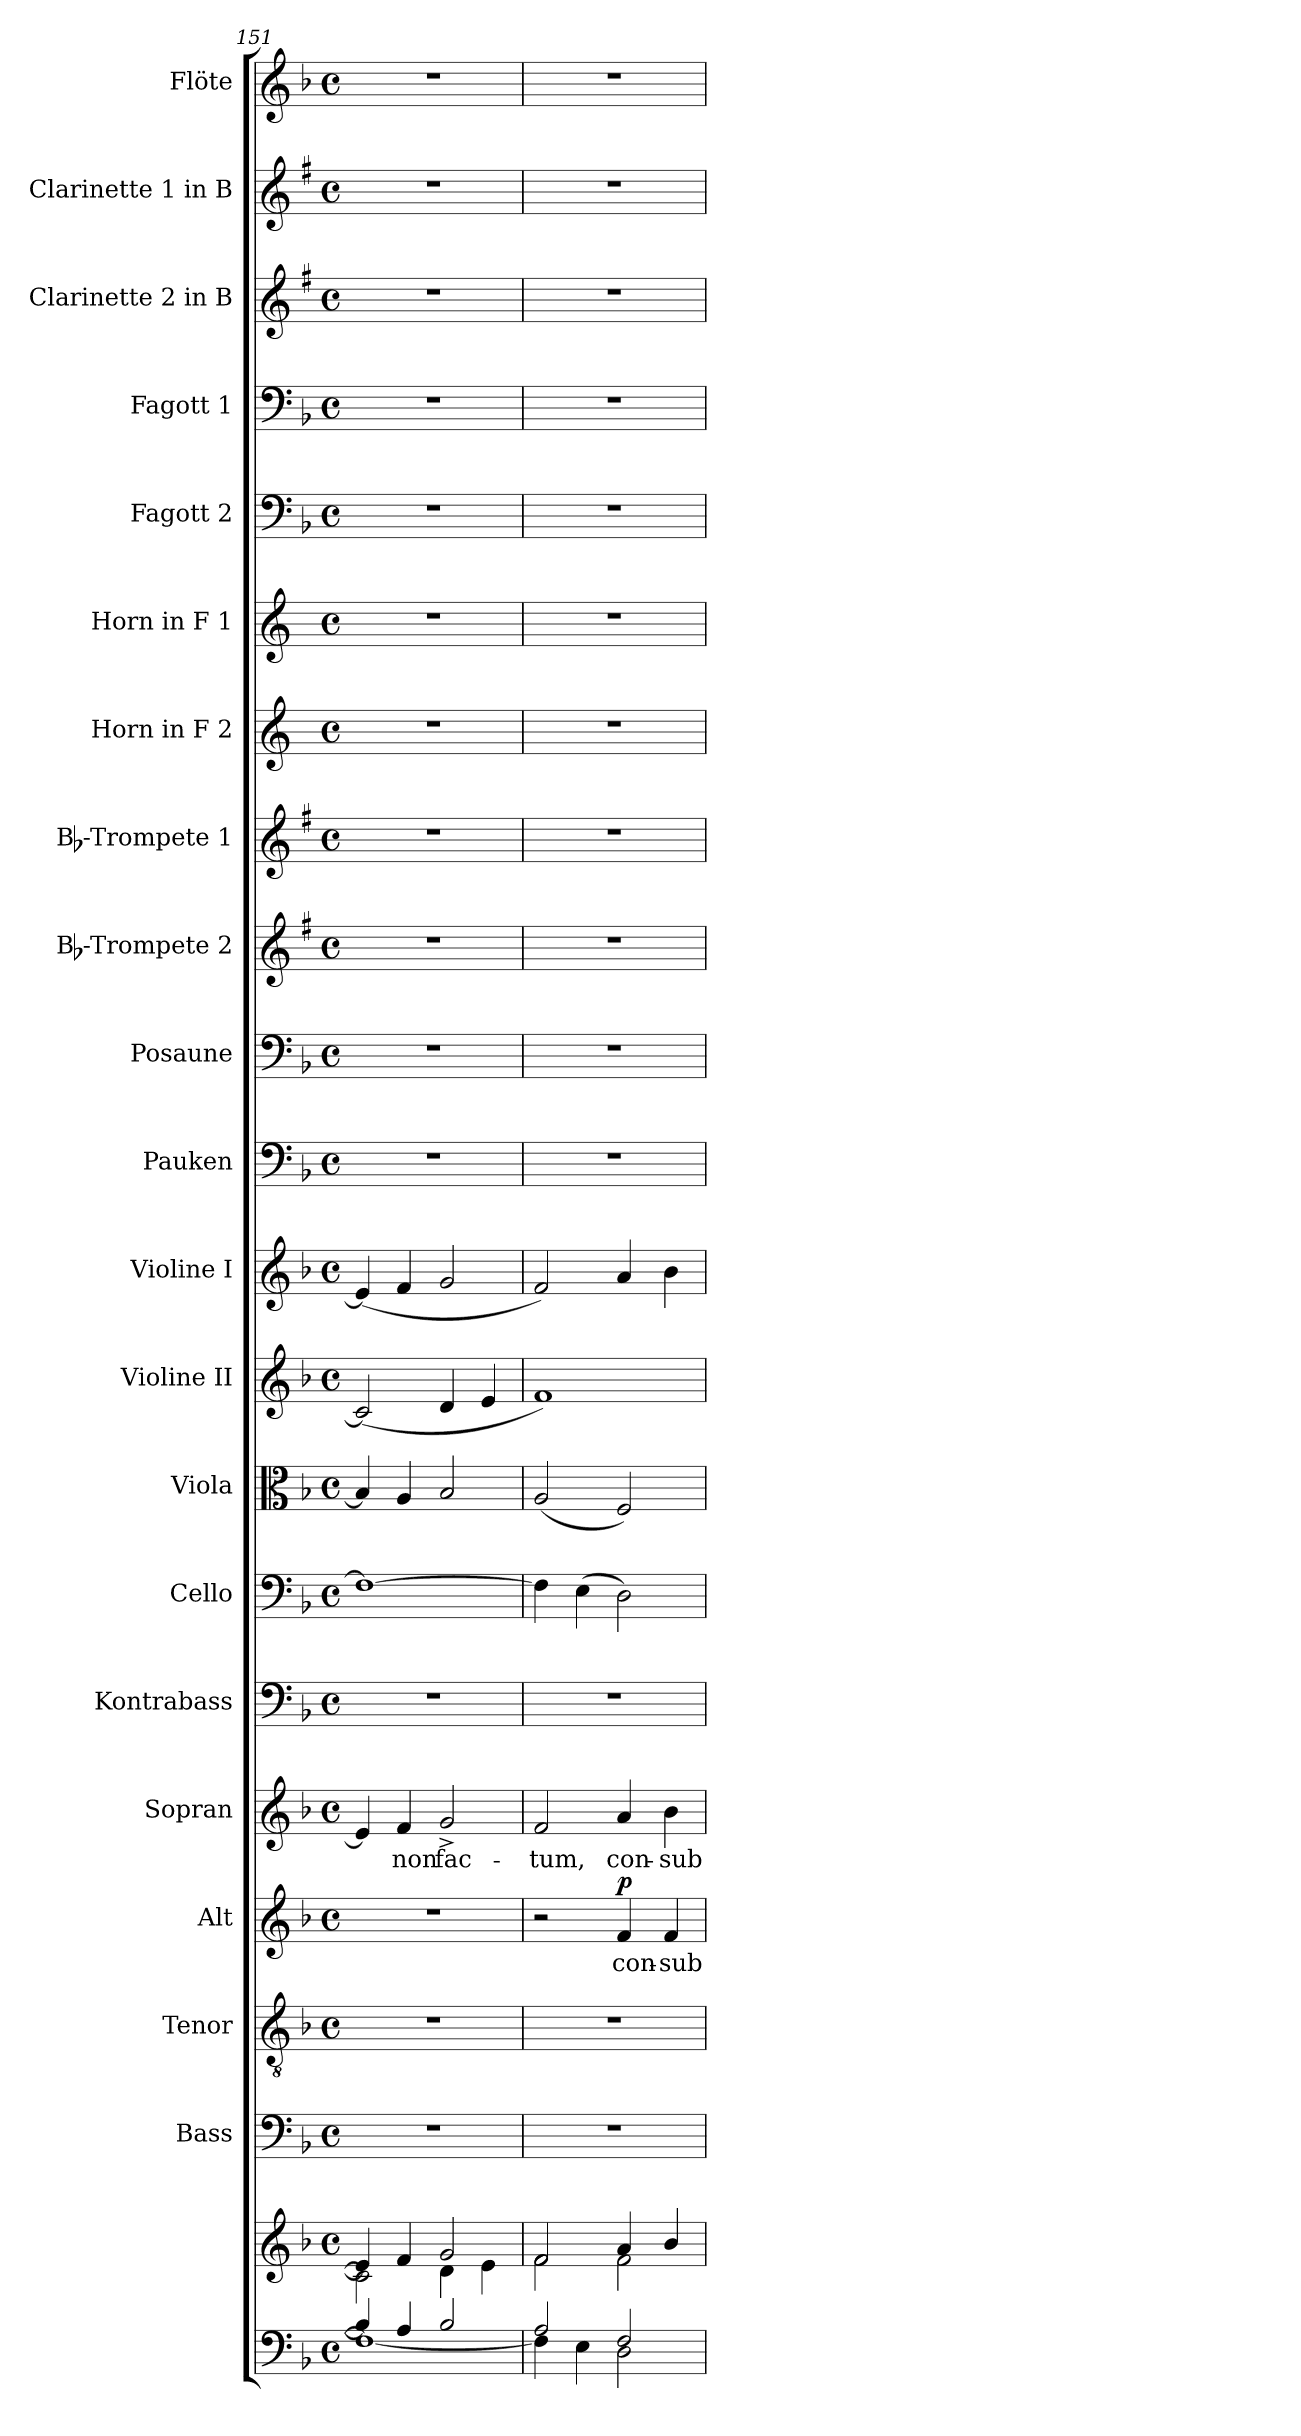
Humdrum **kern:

**kern	**kern	**kern	**kern	**kern	**text	**dynam	**kern	**text	**kern	**kern	**kern	**kern	**kern	**kern	**kern	**kern	**kern	**kern	**kern	**kern	**kern	**kern	**kern	**kern
*part21	*part21	*part20	*part19	*part18	*part18	*part18	*part17	*part17	*part16	*part15	*part14	*part13	*part12	*part11	*part10	*part9	*part8	*part7	*part6	*part5	*part4	*part3	*part2	*part1
*staff22	*staff21	*staff20	*staff19	*staff18	*staff18	*staff18	*staff17	*staff17	*staff16	*staff15	*staff14	*staff13	*staff12	*staff11	*staff10	*staff9	*staff8	*staff7	*staff6	*staff5	*staff4	*staff3	*staff2	*staff1
*	*	*I"Bass	*I"Tenor	*I"Alt	*	*	*I"Sopran	*	*I"Kontrabass	*I"Cello	*I"Viola	*I"Violine II	*I"Violine I	*I"Pauken	*I"Posaune	*I"Bb-Trompete 2	*I"Bb-Trompete 1	*I"Horn in F 2	*I"Horn in F 1	*I"Fagott 2	*I"Fagott 1	*I"Clarinette 2 in B	*I"Clarinette 1 in B	*I"Flöte
*	*	*I'B.	*I'T.	*I'A.	*	*	*I'S.	*	*I'Kb.	*	*I'Vla.	*I'Vl. II	*I'Vl. I	*I'Pk.	*I'Pos.	*I'Bb Trp. 2	*I'Bb Trp. 1	*	*	*I'Fg. 2	*I'Fg. 1	*I'Clar. 2	*I'Clar.1	*I'Fl.
*clefF4	*clefG2	*clefF4	*clefGv2	*clefG2	*	*	*clefG2	*	*clefF4	*clefF4	*clefC3	*clefG2	*clefG2	*clefF4	*clefF4	*clefG2	*clefG2	*clefG2	*clefG2	*clefF4	*clefF4	*clefG2	*clefG2	*clefG2
*	*	*	*	*	*	*	*	*	*ITrd7c12	*	*	*	*	*	*	*ITrd1c2	*ITrd1c2	*ITrd4c7	*ITrd4c7	*	*	*ITrd1c2	*ITrd1c2	*
*k[b-]	*k[b-]	*k[b-]	*k[b-]	*k[b-]	*	*	*k[b-]	*	*k[b-]	*k[b-]	*k[b-]	*k[b-]	*k[b-]	*k[b-]	*k[b-]	*k[b-]	*k[b-]	*k[b-]	*k[b-]	*k[b-]	*k[b-]	*k[b-]	*k[b-]	*k[b-]
*F:	*F:	*F:	*F:	*F:	*	*	*F:	*	*F:	*F:	*F:	*F:	*F:	*F:	*F:	*F:	*F:	*F:	*F:	*F:	*F:	*F:	*F:	*F:
*M4/4	*M4/4	*M4/4	*M4/4	*M4/4	*	*	*M4/4	*	*M4/4	*M4/4	*M4/4	*M4/4	*M4/4	*M4/4	*M4/4	*M4/4	*M4/4	*M4/4	*M4/4	*M4/4	*M4/4	*M4/4	*M4/4	*M4/4
*met(c)	*met(c)	*met(c)	*met(c)	*met(c)	*	*	*met(c)	*	*met(c)	*met(c)	*met(c)	*met(c)	*met(c)	*met(c)	*met(c)	*met(c)	*met(c)	*met(c)	*met(c)	*met(c)	*met(c)	*met(c)	*met(c)	*met(c)
=151	=151	=151	=151	=151	=151	=151	=151	=151	=151	=151	=151	=151	=151	=151	=151	=151	=151	=151	=151	=151	=151	=151	=151	=151
*^	*^	*	*	*	*	*	*	*	*	*	*	*	*	*	*	*	*	*	*	*	*	*	*	*
4B-/]	1F_	4e/]	2c\]	1r	1r	1r	.	.	4e/]	.	1r	1F_	4B-/]	(<2c/]	(<4e/]	1r	1r	1r	1r	1r	1r	1r	1r	1r	1r	1r
!	!	!	!	!	!	!	!	!	!	!LO:LY:b	!	!	!	!	!	!	!	!	!	!	!	!	!	!	!	!
4A/	.	4f/	.	.	.	.	.	.	4f/	non	.	.	4A/	.	4f/	.	.	.	.	.	.	.	.	.	.	.
!	!	!	!	!	!	!	!	!	!	!LO:LY:b	!	!	!	!	!	!	!	!	!	!	!	!	!	!	!	!
2B-/	.	2g/	4d\	.	.	.	.	.	2g^>/	fac-	.	.	2B-/	4d/	2g/	.	.	.	.	.	.	.	.	.	.	.
.	.	.	4e\	.	.	.	.	.	.	.	.	.	.	4e/	.	.	.	.	.	.	.	.	.	.	.	.
=152	=152	=152	=152	=152	=152	=152	=152	=152	=152	=152	=152	=152	=152	=152	=152	=152	=152	=152	=152	=152	=152	=152	=152	=152	=152	=152
!	!	!	!	!	!	!	!	!	!	!LO:LY:b	!	!	!	!	!	!	!	!	!	!	!	!	!	!	!	!
2A/	4F\]	2f/	2f\	1r	1r	2r	.	.	2f/	-tum,	1r	4F\]	(<2A/	1f)	2f/)	1r	1r	1r	1r	1r	1r	1r	1r	1r	1r	1r
.	4E\	.	.	.	.	.	.	.	.	.	.	(>4E\	.	.	.	.	.	.	.	.	.	.	.	.	.	.
!	!	!	!	!	!	!	!LO:LY:b	!LO:DY:a	!	!LO:LY:b	!	!	!	!	!	!	!	!	!	!	!	!	!	!	!	!
2F/	2D\	4a/	2f\	.	.	4f/	con-	p	4a/	con-	.	2D\)	2F/)	.	4a/	.	.	.	.	.	.	.	.	.	.	.
!	!	!	!	!	!	!	!LO:LY:b	!	!	!LO:LY:b	!	!	!	!	!	!	!	!	!	!	!	!	!	!	!	!
.	.	4b-/	.	.	.	4f/	-sub-	.	4b-\	-sub-	.	.	.	.	4b-\	.	.	.	.	.	.	.	.	.	.	.
*v	*v	*	*	*	*	*	*	*	*	*	*	*	*	*	*	*	*	*	*	*	*	*	*	*	*	*
*	*v	*v	*	*	*	*	*	*	*	*	*	*	*	*	*	*	*	*	*	*	*	*	*	*	*
=	=	=	=	=	=	=	=	=	=	=	=	=	=	=	=	=	=	=	=	=	=	=	=	=
*-	*-	*-	*-	*-	*-	*-	*-	*-	*-	*-	*-	*-	*-	*-	*-	*-	*-	*-	*-	*-	*-	*-	*-	*-
